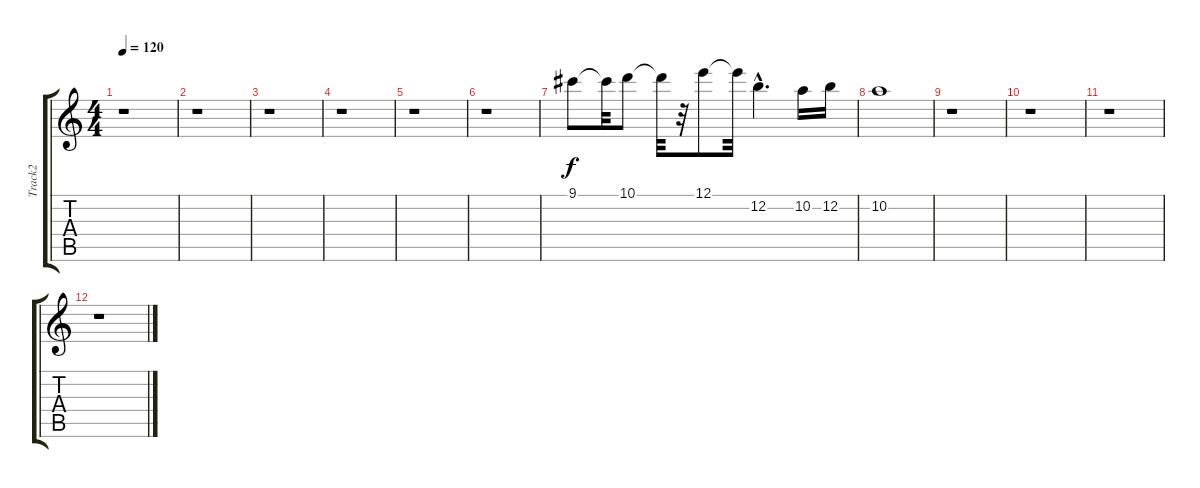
\track ("Track2" "Track2") {instrument acousticguitarnylon}
\staff {score tabs}
\tuning (E4 B3 G3 D3 A2 E2) {hide}
\ts (4 4)
\tempo 120
\clef g2
\ks c
r.1{dy f} |
r.1 |
r.1 |
r.1 |
r.1 |
r.1 |
9.1.8{volume 16} 9.1{t}.32 10.1.8 10.1{t}.32 r.32 12.1.8 12.1{t}.32 12.2{hac}.4{d} 10.2.16 12.2.16 |
10.2.1 |
r.1 |
r.1 |
r.1 |
r.1
